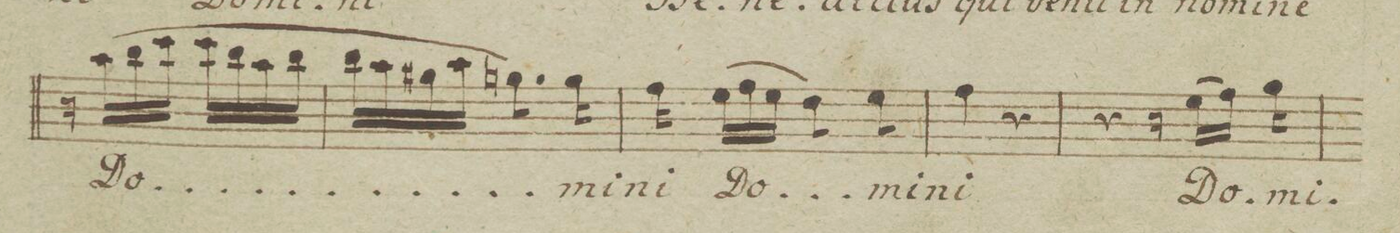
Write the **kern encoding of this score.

**kern	**text	**dynam
*I"Alto.	*	*
*clefC3	*	*
*k[f#]	*	*
*met(c)	*	*
*M2/4	*	*
16r	.	.
(16b\LL	Do-	.
16cc\	.	.
16dd\JJ	.	.
16dd\LL	.	.
16cc\	.	.
16b\	.	.
16cc\JJ	.	.
=157	=157	=157
16cc\LL	.	.
16b\	.	.
16a#X\	.	.
16b\JJ	.	.
8.an\)	.	.
16a\	-mi-	.
=158	=158	=158
16g\	-ni	.
(16f#\LL	Do-	.
16g\	.	.
16f#\JJ	.	.
8e\)	.	.
8f#\	-mi-	.
=159	=159	=159
4g\	-ni	.
4r	.	.
=160	=160	=160
4r	.	.
16r	.	.
(16f#\LL	Do-	.
16g\JJ)	.	.
16a\	-mi-	.
=161	=161	=161
*-	*-	*-
